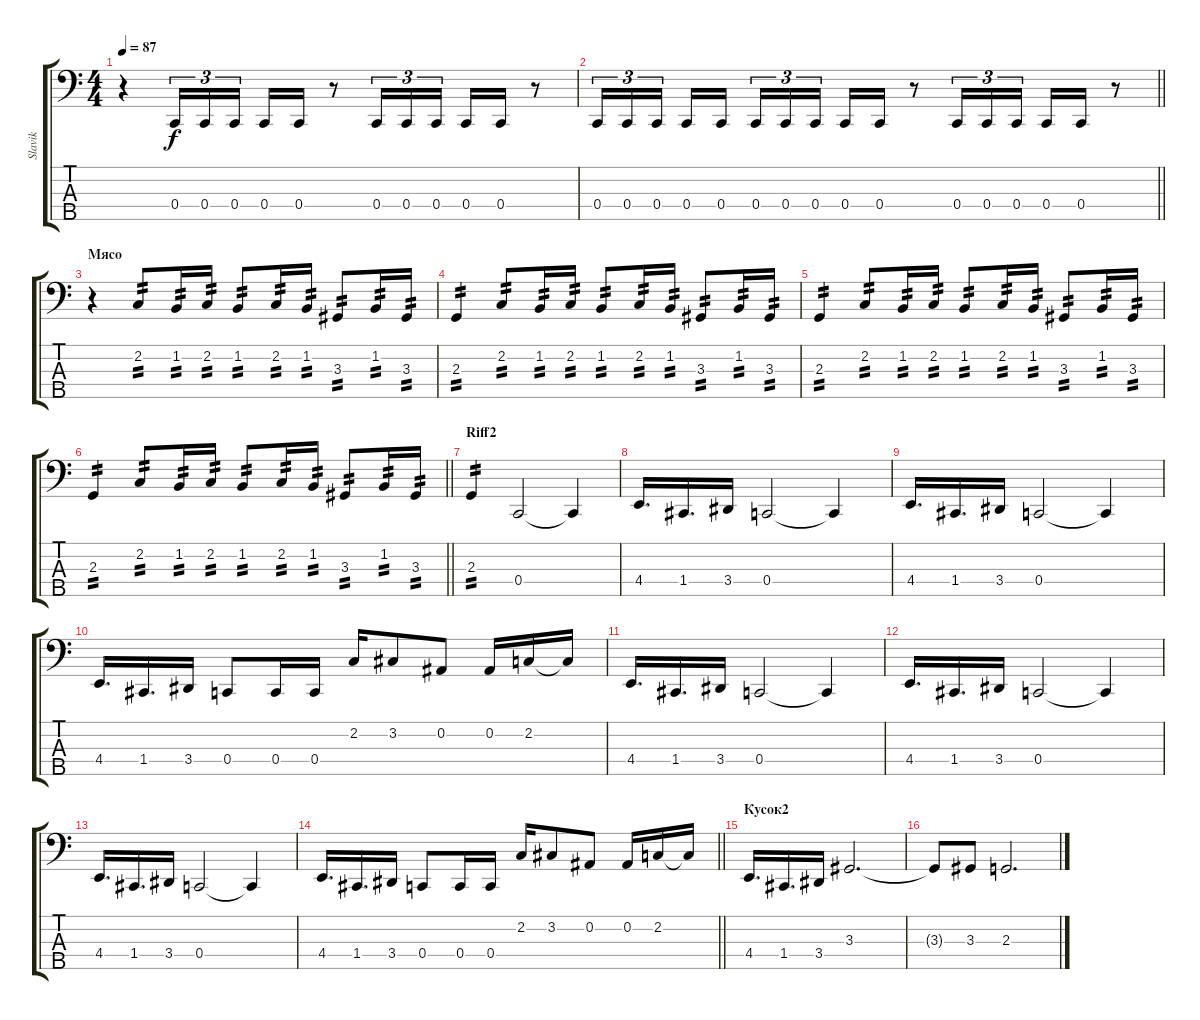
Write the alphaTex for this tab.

\track ("Slavik" "Slavik") {instrument electricbassfinger}
\staff {score tabs}
\tuning (Eb2 Bb1 F1 C1 G0) {hide}
\ts (4 4)
\tempo 87
\clef f4
\ks c
r.4{dy f} 0.4.16{tu (3 2)} 0.4.16{tu (3 2)} 0.4.16{tu (3 2) beam splitsecondary} 0.4.16 0.4.16 r.8 0.4.16{tu (3 2)} 0.4.16{tu (3 2)} 0.4.16{tu (3 2)} 0.4.16 0.4.16 r.8 |
\barLineRight lightlight
0.4.16{tu (3 2)} 0.4.16{tu (3 2)} 0.4.16{tu (3 2) beam splitsecondary} 0.4.16 0.4.16 0.4.16{tu (3 2)} 0.4.16{tu (3 2)} 0.4.16{tu (3 2) beam splitsecondary} 0.4.16 0.4.16 r.8 0.4.16{tu (3 2)} 0.4.16{tu (3 2)} 0.4.16{tu (3 2)} 0.4.16 0.4.16 r.8 |
\section ("" "Мясо")
r.4 2.2.8{tp 2} 1.2.16{tp 2} 2.2.16{tp 2} 1.2.8{tp 2} 2.2.16{tp 2} 1.2.16{tp 2} 3.3.8{tp 2} 1.2.16{tp 2} 3.3.16{tp 2} |
2.3.4{tp 2} 2.2.8{tp 2} 1.2.16{tp 2} 2.2.16{tp 2} 1.2.8{tp 2} 2.2.16{tp 2} 1.2.16{tp 2} 3.3.8{tp 2} 1.2.16{tp 2} 3.3.16{tp 2} |
2.3.4{tp 2} 2.2.8{tp 2} 1.2.16{tp 2} 2.2.16{tp 2} 1.2.8{tp 2} 2.2.16{tp 2} 1.2.16{tp 2} 3.3.8{tp 2} 1.2.16{tp 2} 3.3.16{tp 2} |
\barLineRight lightlight
2.3.4{tp 2} 2.2.8{tp 2} 1.2.16{tp 2} 2.2.16{tp 2} 1.2.8{tp 2} 2.2.16{tp 2} 1.2.16{tp 2} 3.3.8{tp 2} 1.2.16{tp 2} 3.3.16{tp 2} |
\section ("" "Riff2")
2.3.4{tp 2} 0.4.2 0.4{t}.4 |
4.4.16{d} 1.4.16{d} 3.4.16 0.4.2 0.4{t}.4 |
4.4.16{d} 1.4.16{d} 3.4.16 0.4.2 0.4{t}.4 |
4.4.16{d} 1.4.16{d} 3.4.16 0.4.8 0.4.16 0.4.16 2.2.16 3.2.8 0.2.8 0.2.16 2.2.16 2.2{t}.16 |
4.4.16{d} 1.4.16{d} 3.4.16 0.4.2 0.4{t}.4 |
4.4.16{d} 1.4.16{d} 3.4.16 0.4.2 0.4{t}.4 |
4.4.16{d} 1.4.16{d} 3.4.16 0.4.2 0.4{t}.4 |
\barLineRight lightlight
4.4.16{d} 1.4.16{d} 3.4.16 0.4.8 0.4.16 0.4.16 2.2.16 3.2.8 0.2.8 0.2.16 2.2.16 2.2{t}.16 |
\section ("" "Кусок2")
4.4.16{d} 1.4.16{d} 3.4.16 3.3.2{d} |
3.3{t}.8 3.3.8 2.3.2{d}
